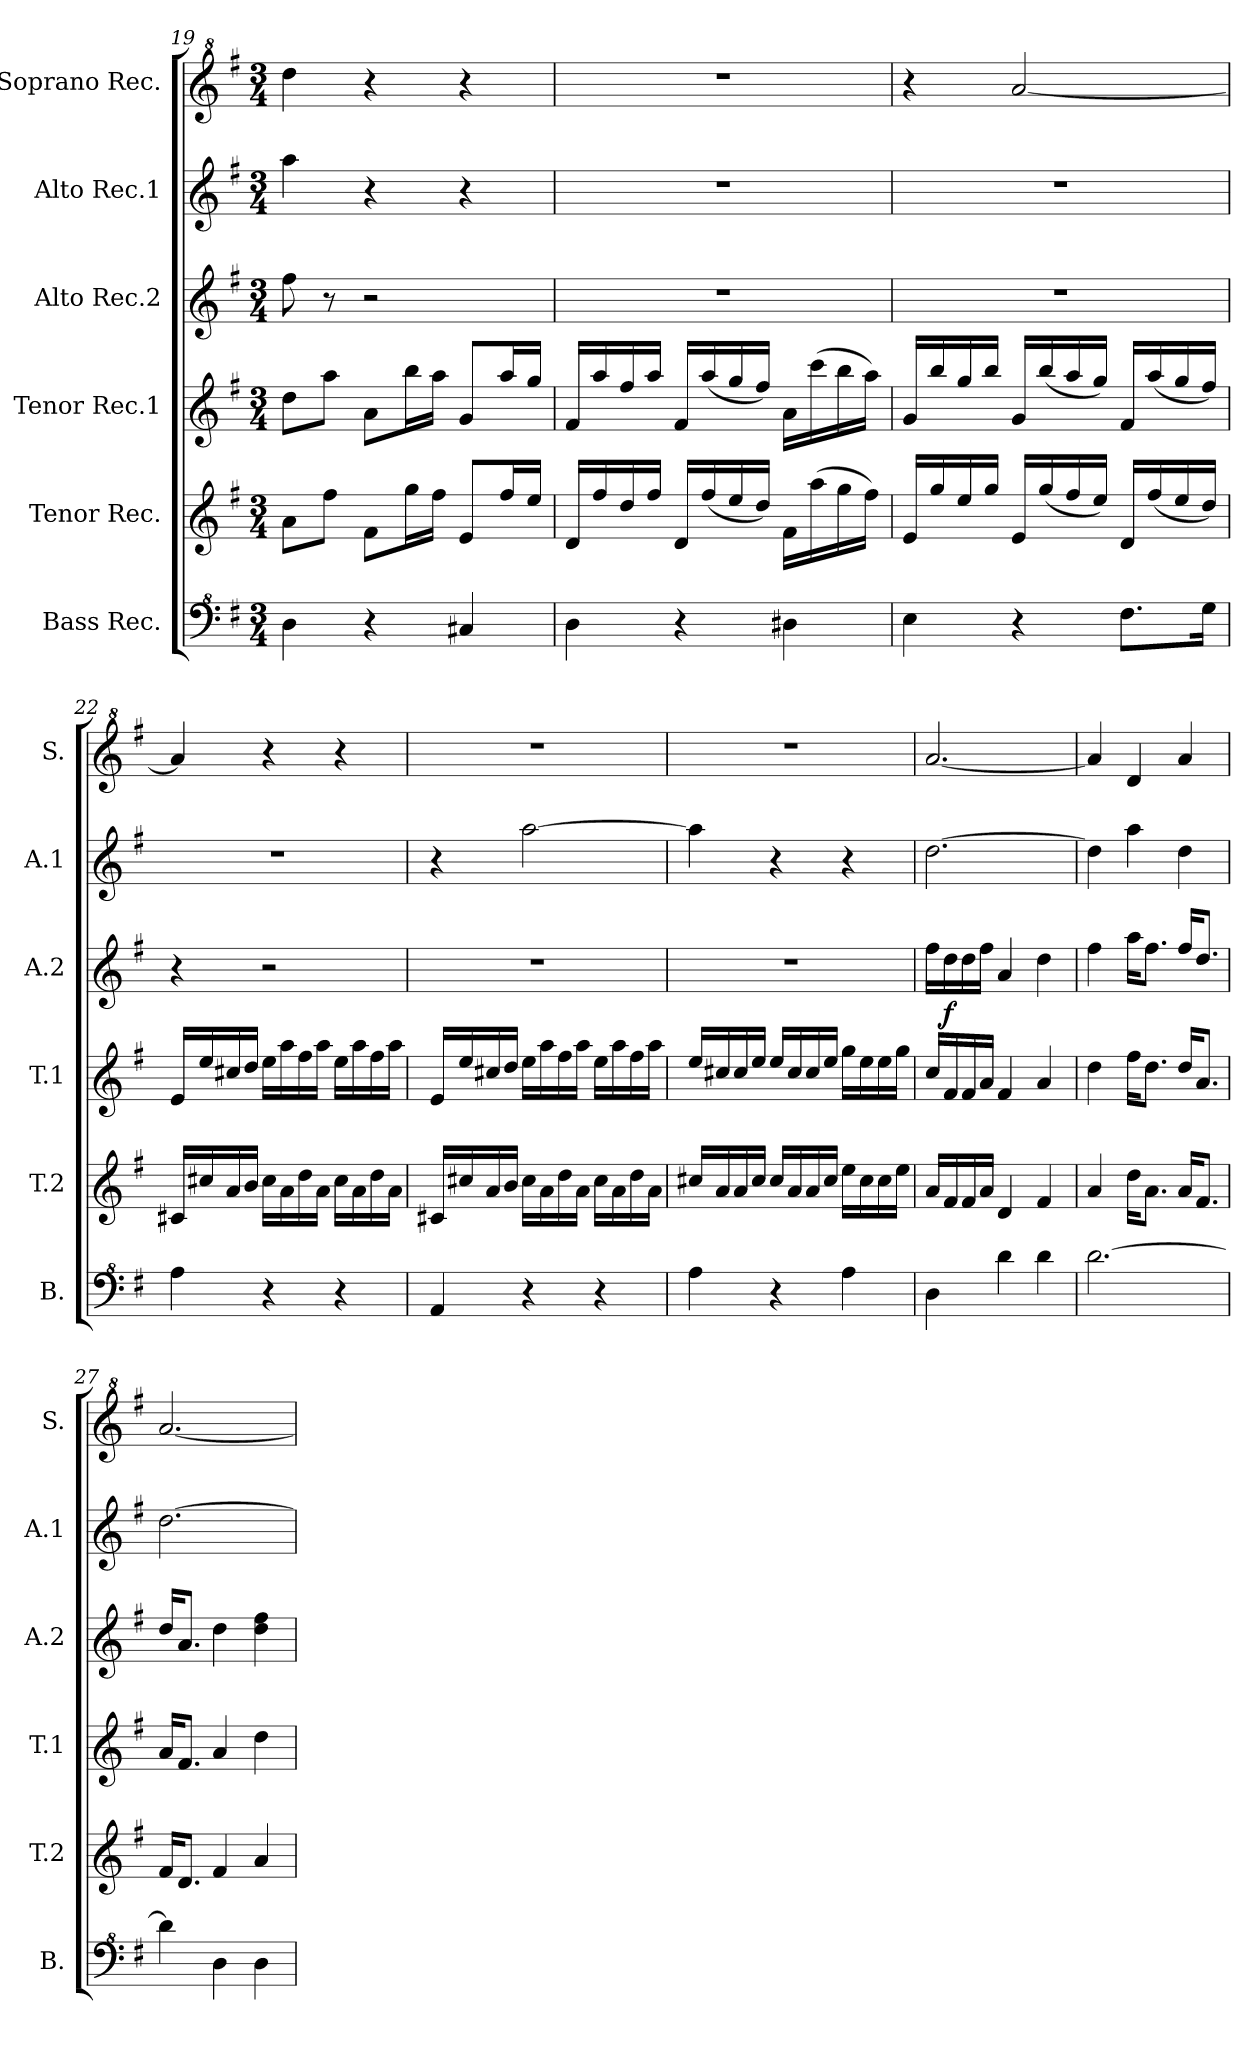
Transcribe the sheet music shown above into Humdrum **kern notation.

**kern	**kern	**kern	**dynam	**kern	**kern	**kern
*part6	*part5	*part4	*part4	*part3	*part2	*part1
*staff6	*staff5	*staff4	*staff4	*staff3	*staff2	*staff1
*I"Bass Rec.	*I"Tenor Rec.	*I"Tenor Rec.1	*	*I"Alto Rec.2	*I"Alto Rec.1	*I"Soprano Rec.
*I'B.	*I'T.2	*I'T.1	*	*I'A.2	*I'A.1	*I'S.
!!LO:LB:g=z
*clefF^4	*clefG2	*clefG2	*	*clefG2	*clefG2	*clefG^2
*k[f#]	*k[f#]	*k[f#]	*	*k[f#]	*k[f#]	*k[f#]
*M3/4	*M3/4	*M3/4	*	*M3/4	*M3/4	*M3/4
=19	=19	=19	=19	=19	=19	=19
4d\	8a\L	8dd\L	.	8ff#\	4aa\	4ddd\
.	8ff#\J	8aa\J	.	8r	.	.
4r	8f#\L	8a\L	.	2r	4r	4r
.	16gg\L	16bb\L	.	.	.	.
.	16ff#\JJ	16aa\JJ	.	.	.	.
4c#X/	8e/L	8g/L	.	.	4r	4r
.	16ff#/L	16aa/L	.	.	.	.
.	16ee/JJ	16gg/JJ	.	.	.	.
=20	=20	=20	=20	=20	=20	=20
4d\	16d/LL	16f#/LL	.	2.r	2.r	2.r
.	16ff#/	16aa/	.	.	.	.
.	16dd/	16ff#/	.	.	.	.
.	16ff#/JJ	16aa/JJ	.	.	.	.
4r	16d/LL	16f#/LL	.	.	.	.
.	(16ff#/	(16aa/	.	.	.	.
.	16ee/	16gg/	.	.	.	.
.	16dd/JJ)	16ff#/JJ)	.	.	.	.
4d#X\	16f#\LL	16a\LL	.	.	.	.
.	(>16aa\	(>16ccc\	.	.	.	.
.	16gg\	16bb\	.	.	.	.
.	16ff#\JJ)	16aa\JJ)	.	.	.	.
=21	=21	=21	=21	=21	=21	=21
4e\	16e/LL	16g/LL	.	2.r	2.r	4r
.	16gg/	16bb/	.	.	.	.
.	16ee/	16gg/	.	.	.	.
.	16gg/JJ	16bb/JJ	.	.	.	.
4r	16e/LL	16g/LL	.	.	.	[2aa/
.	(16gg/	(16bb/	.	.	.	.
.	16ff#/	16aa/	.	.	.	.
.	16ee/JJ)	16gg/JJ)	.	.	.	.
8.f#\L	16d/LL	16f#/LL	.	.	.	.
.	(16ff#/	(16aa/	.	.	.	.
.	16ee/	16gg/	.	.	.	.
16g\Jk	16dd/JJ)	16ff#/JJ)	.	.	.	.
=22	=22	=22	=22	=22	=22	=22
4a\	16c#X/LL	16e/LL	.	4r	2.r	4aa/]
.	16cc#X/	16ee/	.	.	.	.
.	16a/	16cc#X/	.	.	.	.
.	16b/JJ	16dd/JJ	.	.	.	.
4r	16cc#\LL	16ee\LL	.	2r	.	4r
.	16a\	16aa\	.	.	.	.
.	16dd\	16ff#\	.	.	.	.
.	16a\JJ	16aa\JJ	.	.	.	.
4r	16cc#\LL	16ee\LL	.	.	.	4r
.	16a\	16aa\	.	.	.	.
.	16dd\	16ff#\	.	.	.	.
.	16a\JJ	16aa\JJ	.	.	.	.
=23	=23	=23	=23	=23	=23	=23
4A/	16c#X/LL	16e/LL	.	2.r	4r	2.r
.	16cc#X/	16ee/	.	.	.	.
.	16a/	16cc#X/	.	.	.	.
.	16b/JJ	16dd/JJ	.	.	.	.
4r	16cc#\LL	16ee\LL	.	.	[2aa\	.
.	16a\	16aa\	.	.	.	.
.	16dd\	16ff#\	.	.	.	.
.	16a\JJ	16aa\JJ	.	.	.	.
4r	16cc#\LL	16ee\LL	.	.	.	.
.	16a\	16aa\	.	.	.	.
.	16dd\	16ff#\	.	.	.	.
.	16a\JJ	16aa\JJ	.	.	.	.
=24	=24	=24	=24	=24	=24	=24
4a\	16cc#X/LL	16ee/LL	.	2.r	4aa\]	2.r
.	16a/	16cc#X/	.	.	.	.
.	16a/	16cc#/	.	.	.	.
.	16cc#/JJ	16ee/JJ	.	.	.	.
4r	16cc#/LL	16ee/LL	.	.	4r	.
.	16a/	16cc#/	.	.	.	.
.	16a/	16cc#/	.	.	.	.
.	16cc#/JJ	16ee/JJ	.	.	.	.
4a\	16ee\LL	16gg\LL	.	.	4r	.
.	16cc#\	16ee\	.	.	.	.
.	16cc#\	16ee\	.	.	.	.
.	16ee\JJ	16gg\JJ	.	.	.	.
!!LO:LB:g=z
=25	=25	=25	=25	=25	=25	=25
4d\	16a/LL	16cc/LL	.	16ff#\LL	[2.dd\	[2.aa/
!	!	!	!LO:DY:a	!	!	!
.	16f#/	16f#/	f	16dd\	.	.
.	16f#/	16f#/	.	16dd\	.	.
.	16a/JJ	16a/JJ	.	16ff#\JJ	.	.
4dd\	4d/	4f#/	.	4a/	.	.
4dd\	4f#/	4a/	.	4dd\	.	.
=26	=26	=26	=26	=26	=26	=26
[2.dd\	4a/	4dd\	.	4ff#\	4dd\]	4aa/]
.	16dd\KL	16ff#\KL	.	16aa\KL	4aa\	4dd/
.	8.a\J	8.dd\J	.	8.ff#\J	.	.
.	16a/KL	16dd/KL	.	16ff#/KL	4dd\	4aa/
.	8.f#/J	8.a/J	.	8.dd/J	.	.
=27	=27	=27	=27	=27	=27	=27
4dd\]	16f#/KL	16a/KL	.	16dd/KL	[2.dd\	[2.aa/
.	8.d/J	8.f#/J	.	8.a/J	.	.
4d\	4f#/	4a/	.	4dd\	.	.
4d\	4a/	4dd\	.	4dd\ 4ff#\	.	.
=	=	=	=	=	=	=
*-	*-	*-	*-	*-	*-	*-
